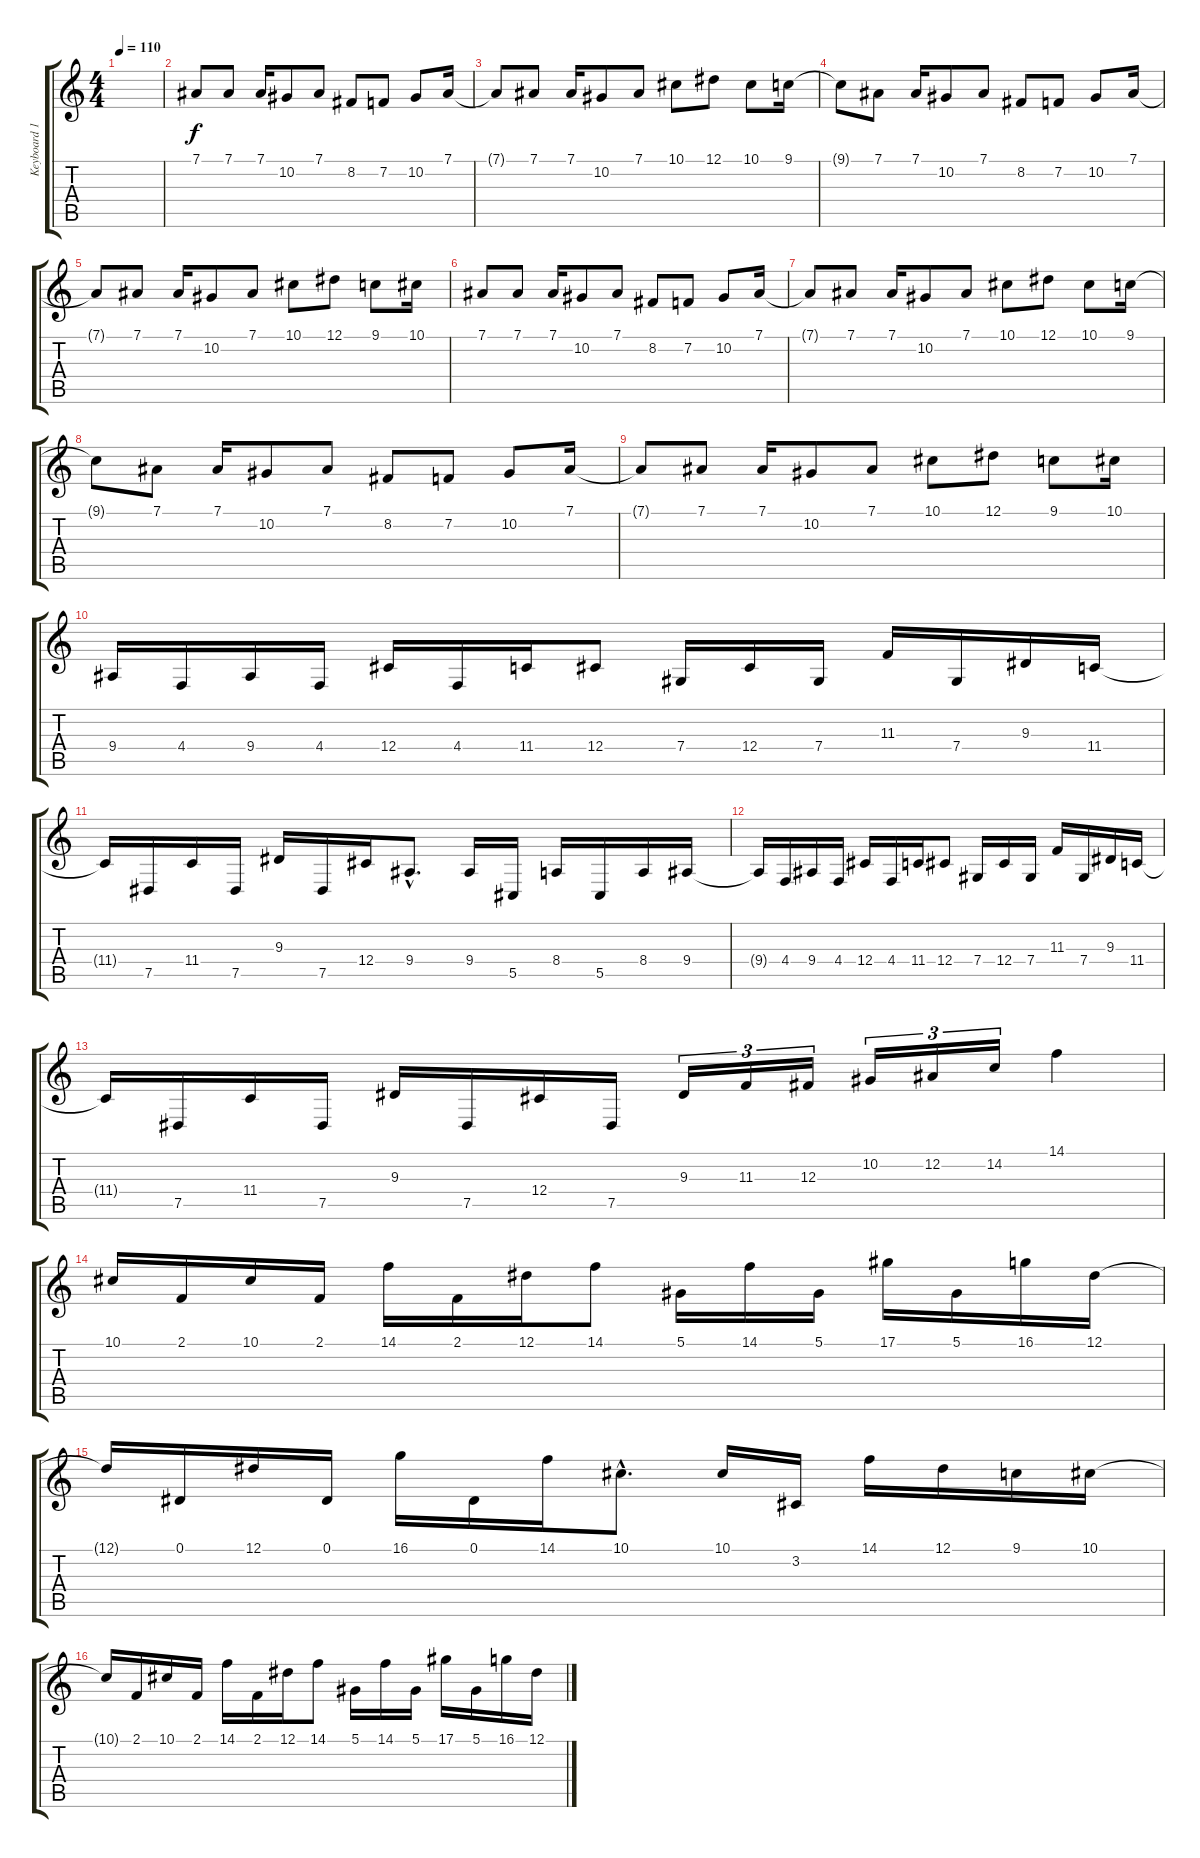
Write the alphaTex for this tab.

\track ("Keyboard 1" "Keyboard 1") {instrument electricpiano2}
\staff {score tabs}
\tuning (Eb4 Bb3 Gb3 Db3 Ab2 Eb2) {hide}
\ts (4 4)
\tempo 110
\clef g2
\ks c
|
7.1.8 7.1.8 7.1.16 10.2.8 7.1.8 8.2.8 7.2.8 10.2.8 7.1.16 |
7.1{t}.8 7.1.8 7.1.16 10.2.8 7.1.8 10.1.8 12.1.8 10.1.8 9.1.16 |
9.1{t}.8 7.1.8 7.1.16 10.2.8 7.1.8 8.2.8 7.2.8 10.2.8 7.1.16 |
7.1{t}.8 7.1.8 7.1.16 10.2.8 7.1.8 10.1.8 12.1.8 9.1.8 10.1.16 |
7.1.8 7.1.8 7.1.16 10.2.8 7.1.8 8.2.8 7.2.8 10.2.8 7.1.16 |
7.1{t}.8 7.1.8 7.1.16 10.2.8 7.1.8 10.1.8 12.1.8 10.1.8 9.1.16 |
9.1{t}.8 7.1.8 7.1.16 10.2.8 7.1.8 8.2.8 7.2.8 10.2.8 7.1.16 |
7.1{t}.8 7.1.8 7.1.16 10.2.8 7.1.8 10.1.8 12.1.8 9.1.8 10.1.16 |
9.4.16 4.4.16 9.4.16 4.4.16 12.4.16 4.4.16 11.4.16 12.4.8 7.4.16 12.4.16 7.4.16 11.3.16 7.4.16 9.3.16 11.4.16 |
11.4{t}.16 7.5.16 11.4.16 7.5.16 9.3.16 7.5.16 12.4.16 9.4{hac}.8{d} 9.4.16 5.5.16 8.4.16 5.5.16 8.4.16 9.4.16 |
9.4{t}.16 4.4.16 9.4.16 4.4.16 12.4.16 4.4.16 11.4.16 12.4.8 7.4.16 12.4.16 7.4.16 11.3.16 7.4.16 9.3.16 11.4.16 |
11.4{t}.16 7.5.16 11.4.16 7.5.16 9.3.16 7.5.16 12.4.16 7.5.16 9.3.16{tu (3 2)} 11.3.16{tu (3 2)} 12.3.16{tu (3 2)} 10.2.16{tu (3 2)} 12.2.16{tu (3 2)} 14.2.16{tu (3 2)} 14.1.4 |
10.1.16 2.1.16 10.1.16 2.1.16 14.1.16 2.1.16 12.1.16 14.1.8 5.1.16 14.1.16 5.1.16 17.1.16 5.1.16 16.1.16 12.1.16 |
12.1{t}.16 0.1.16 12.1.16 0.1.16 16.1.16 0.1.16 14.1.16 10.1{hac}.8{d} 10.1.16 3.2.16 14.1.16 12.1.16 9.1.16 10.1.16 |
10.1{t}.16 2.1.16 10.1.16 2.1.16 14.1.16 2.1.16 12.1.16 14.1.8 5.1.16 14.1.16 5.1.16 17.1.16 5.1.16 16.1.16 12.1.16
